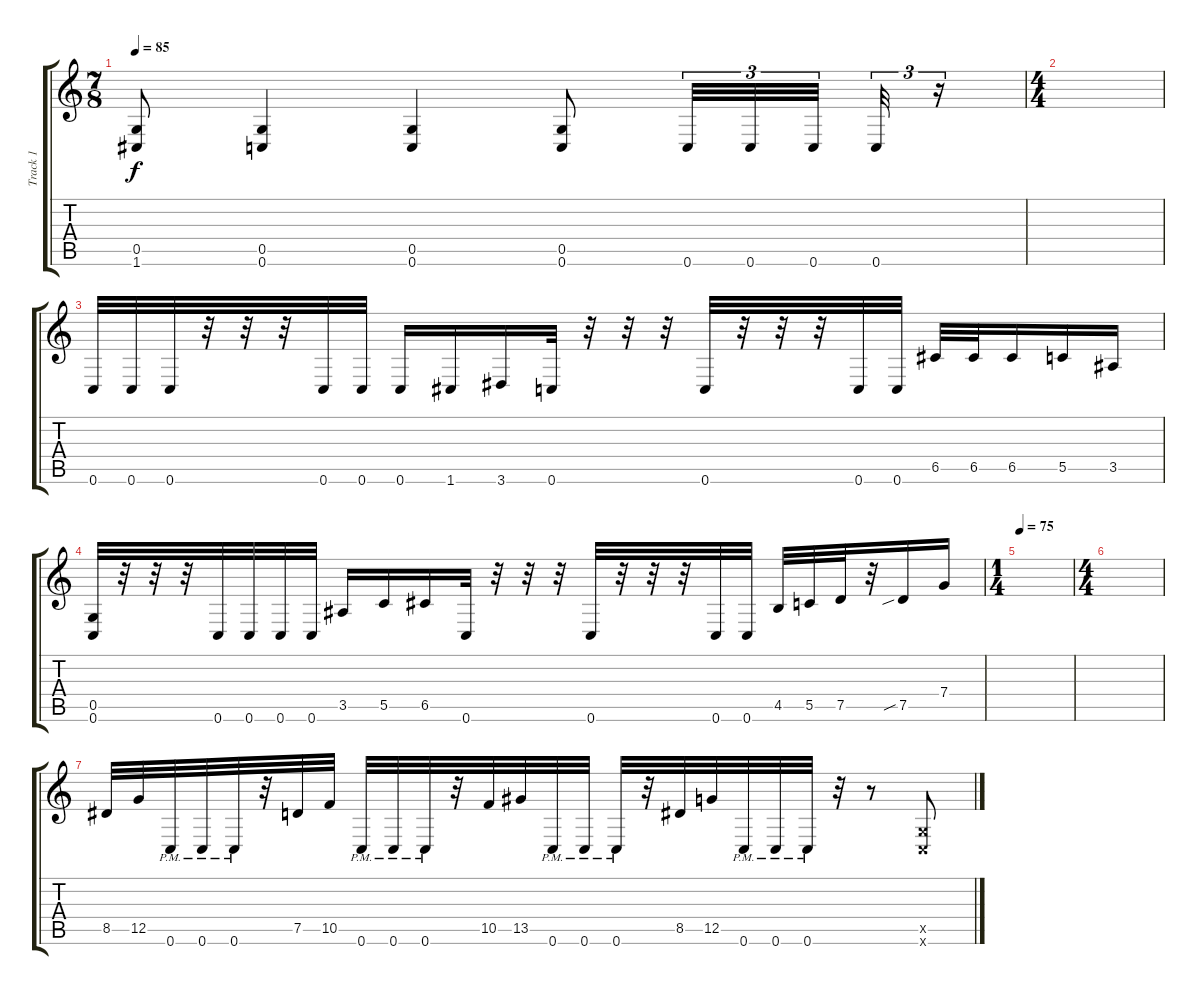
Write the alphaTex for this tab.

\track ("Track 1" "Track 1") {instrument distortionguitar}
\staff {score tabs}
\tuning (D4 A3 F3 C3 G2 C2) {hide}
\ts (7 8)
\tempo 85
\clef g2
\ks c
(0.5 1.6).8{dy f} (0.5 0.6).4 (0.5 0.6).4 (0.5 0.6).8 0.6.32{tu (3 2)} 0.6.32{tu (3 2)} 0.6.32{tu (3 2) beam splitsecondary} 0.6.32{tu (3 2)} r.16{tu (3 2)} |
\ts (4 4)
|
0.6.32 0.6.32 0.6.32 r.32 r.32 r.32 0.6.32 0.6.32 0.6.16 1.6.16 3.6.16 0.6.32 r.32 r.32 r.32 0.6.32 r.32 r.32 r.32 0.6.32 0.6.32 6.5.32 6.5.32 6.5.16 5.5.16 3.5.16 |
(0.5 0.6).32 r.32 r.32 r.32 0.6.32 0.6.32 0.6.32 0.6.32 3.5.16 5.5.16 6.5.16 0.6.32 r.32 r.32 r.32 0.6.32 r.32 r.32 r.32 0.6.32 0.6.32 4.5.32 5.5.32 7.5.32 r.32 7.5{sib}.16 7.4.16 |
\ts (1 4)
\tempo 75
|
\ts (4 4)
|
8.5.32 12.5.32 0.6{pm}.32 0.6{pm}.32 0.6{pm}.32 r.32 7.5.32 10.5.32 0.6{pm}.32 0.6{pm}.32 0.6{pm}.32 r.32 10.5.32 13.5.32 0.6{pm}.32 0.6{pm}.32 0.6{pm}.32 r.32 8.5.32 12.5.32 0.6{pm}.32 0.6{pm}.32 0.6{pm}.32 r.32 r.8 (0.5{x} 0.6{x}).8
